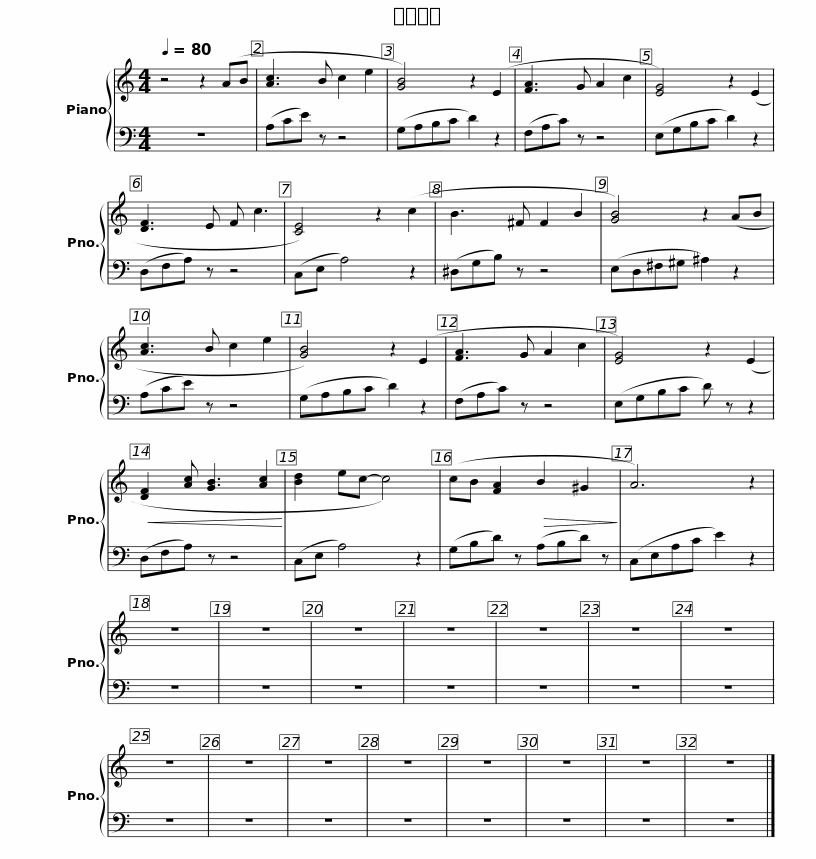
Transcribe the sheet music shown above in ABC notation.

X:1
%%score { 1 | 2 }
L:1/8
Q:1/4=80
M:4/4
I:linebreak $
K:C
V:1 treble
V:2 bass
V:1
 z4 z2 (AB | [Ac]3 B c2 e2 | [GB]4) z2 (E2 | [FA]3 G A2 c2 | [EG]4) z2 (E2 | %5
 [DF]3 E F c3 | [CE]4) z2 (c2 |$ B3 ^F F2 B2 | [GB]4) z2 (AB | [Ac]3 B c2 e2 | %10
 [GB]4) z2 (E2 | [FA]3 G A2 c2 | [EG]4) z2 (E2 |$!<(! [DF]2 [Ac] [GB]3 [Ac]2!<)! | [Bd]2 ec- c4) | %15
 (cB [FA]2!>(! B2 ^G2!>)! | A6) z2 | z8 | z8 | z8 | %20
 z8 | z8 | z8 | z8 |$ z8 | %25
 z8 | z8 | z8 | z8 | z8 | %30
 z8 | z8 |] %32
V:2
 z8 | (A,CE) z z4 | (G,A,B,C D2) z2 | (F,A,C) z z4 | (E,G,B,C D2) z2 | %5
 (D,F,A,) z z4 | (C,E, A,4) z2 |$ (^D,G,B,) z z4 | (E,D,^F,^G, ^A,2) z2 | (A,CE) z z4 | %10
 (G,A,B,C D2) z2 | (F,A,C) z z4 | (E,G,B,C D) z z2 |$ (D,F,A,) z z4 | (C,E, A,4) z2 | %15
 (G,B,D) z (A,B,D) z | (C,E,A,C E2) z2 | z8 | z8 | z8 | %20
 z8 | z8 | z8 | z8 |$ z8 | %25
 z8 | z8 | z8 | z8 | z8 | %30
 z8 | z8 |] %32
